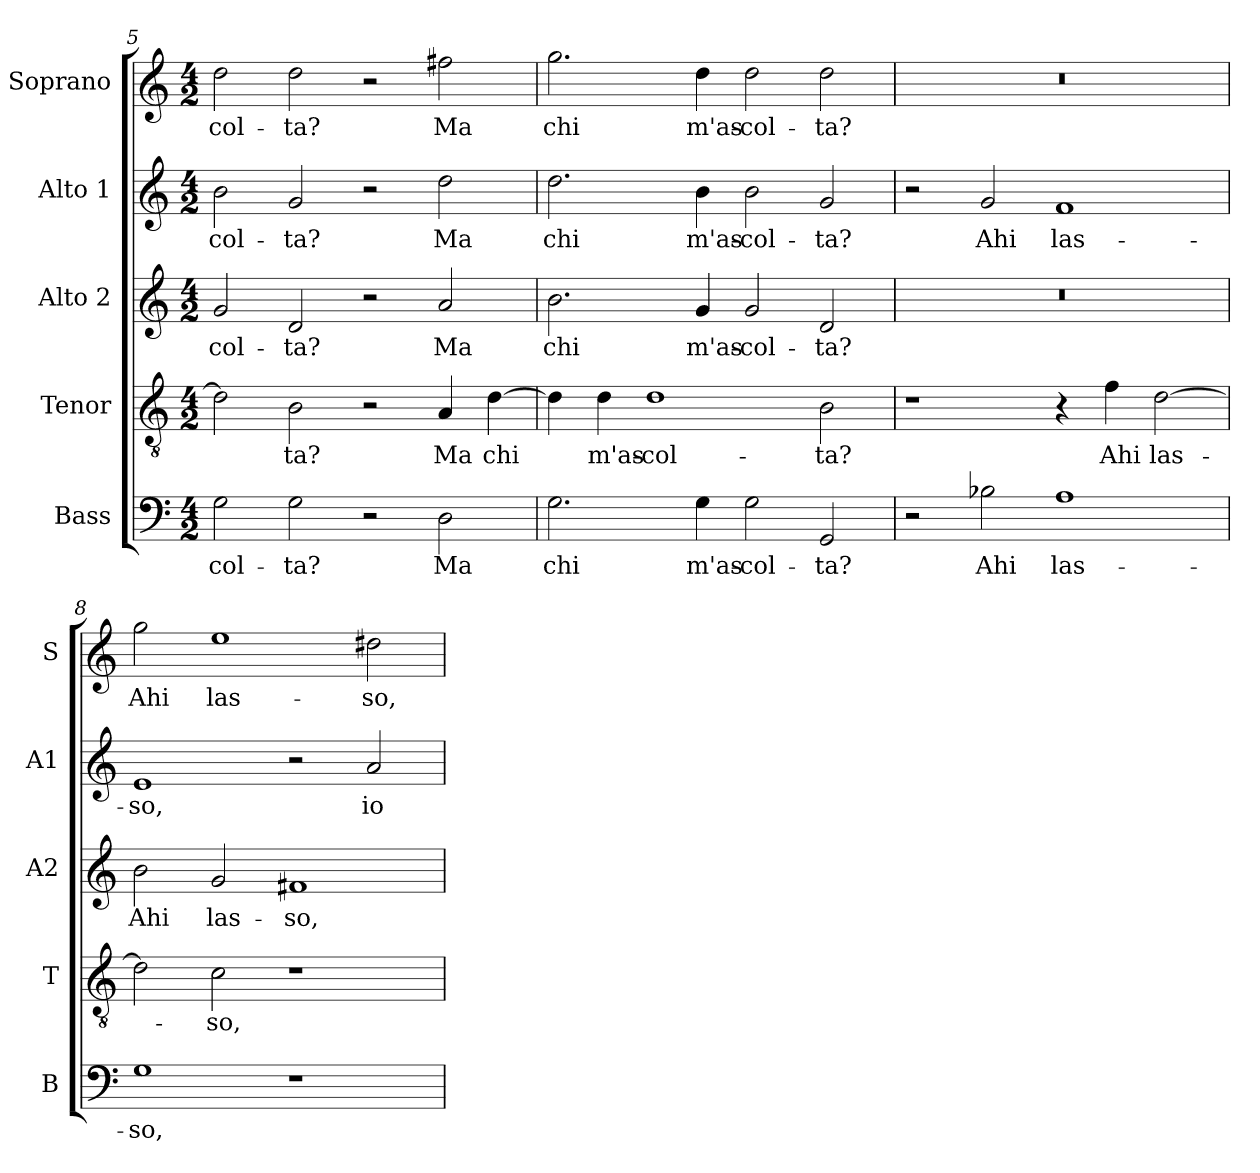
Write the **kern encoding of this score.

**kern	**text	**kern	**text	**kern	**text	**kern	**text	**kern	**text
*part5	*part5	*part4	*part4	*part3	*part3	*part2	*part2	*part1	*part1
*staff5	*staff5	*staff4	*staff4	*staff3	*staff3	*staff2	*staff2	*staff1	*staff1
*I"Bass	*	*I"Tenor	*	*I"Alto 2	*	*I"Alto 1	*	*I"Soprano	*
*I'B	*	*I'T	*	*I'A2	*	*I'A1	*	*I'S	*
*clefF4	*	*clefGv2	*	*clefG2	*	*clefG2	*	*clefG2	*
*	*	*ITrd7c12	*	*	*	*	*	*	*
*k[]	*	*k[]	*	*k[]	*	*k[]	*	*k[]	*
*C:	*	*C:	*	*C:	*	*C:	*	*C:	*
*M4/2	*	*M4/2	*	*M4/2	*	*M4/2	*	*M4/2	*
=5	=5	=5	=5	=5	=5	=5	=5	=5	=5
!	!LO:LY:b:color=#000000	!	!	!	!	!	!	!	!
!	!	!	!	!	!LO:LY:b:color=#000000	!	!	!	!
!	!	!	!	!	!	!	!LO:LY:b:color=#000000	!	!
!	!	!	!	!	!	!	!	!	!LO:LY:b:color=#000000
2Gi\	-col-	2Di\]	.	2gi/	-col-	2bi\	-col-	2ddi\	-col-
!	!LO:LY:b:color=#000000	!	!	!	!	!	!	!	!
!	!	!	!LO:LY:b:color=#000000	!	!	!	!	!	!
!	!	!	!	!	!LO:LY:b:color=#000000	!	!	!	!
!	!	!	!	!	!	!	!LO:LY:b:color=#000000	!	!
!	!	!	!	!	!	!	!	!	!LO:LY:b:color=#000000
2Gi\	-ta?	2BBi\	-ta?	2di/	-ta?	2gi/	-ta?	2ddi\	-ta?
2r	.	2r	.	2r	.	2r	.	2r	.
!	!LO:LY:b:color=#000000	!	!	!	!	!	!	!	!
!	!	!	!LO:LY:b:color=#000000	!	!	!	!	!	!
!	!	!	!	!	!LO:LY:b:color=#000000	!	!	!	!
!	!	!	!	!	!	!	!LO:LY:b:color=#000000	!	!
!	!	!	!	!	!	!	!	!	!LO:LY:b:color=#000000
2Di\	Ma	4AAi/	Ma	2ai/	Ma	2ddi\	Ma	2ff#Xi\	Ma
!	!	!	!LO:LY:b:color=#000000	!	!	!	!	!	!
.	.	[4Di\	chi	.	.	.	.	.	.
=6	=6	=6	=6	=6	=6	=6	=6	=6	=6
!	!LO:LY:b:color=#000000	!	!	!	!	!	!	!	!
!	!	!	!	!	!LO:LY:b:color=#000000	!	!	!	!
!	!	!	!	!	!	!	!LO:LY:b:color=#000000	!	!
!	!	!	!	!	!	!	!	!	!LO:LY:b:color=#000000
2.Gi\	chi	4Di\]	.	2.bi\	chi	2.ddi\	chi	2.ggi\	chi
!	!	!	!LO:LY:b:color=#000000	!	!	!	!	!	!
.	.	4Di\	m'as-	.	.	.	.	.	.
!	!	!	!LO:LY:b:color=#000000	!	!	!	!	!	!
.	.	1Di	-col-	.	.	.	.	.	.
!	!LO:LY:b:color=#000000	!	!	!	!	!	!	!	!
!	!	!	!	!	!LO:LY:b:color=#000000	!	!	!	!
!	!	!	!	!	!	!	!LO:LY:b:color=#000000	!	!
!	!	!	!	!	!	!	!	!	!LO:LY:b:color=#000000
4Gi\	m'as-	.	.	4gi/	m'as-	4bi\	m'as-	4ddi\	m'as-
!	!LO:LY:b:color=#000000	!	!	!	!	!	!	!	!
!	!	!	!	!	!LO:LY:b:color=#000000	!	!	!	!
!	!	!	!	!	!	!	!LO:LY:b:color=#000000	!	!
!	!	!	!	!	!	!	!	!	!LO:LY:b:color=#000000
2Gi\	-col-	.	.	2gi/	-col-	2bi\	-col-	2ddi\	-col-
!	!LO:LY:b:color=#000000	!	!	!	!	!	!	!	!
!	!	!	!LO:LY:b:color=#000000	!	!	!	!	!	!
!	!	!	!	!	!LO:LY:b:color=#000000	!	!	!	!
!	!	!	!	!	!	!	!LO:LY:b:color=#000000	!	!
!	!	!	!	!	!	!	!	!	!LO:LY:b:color=#000000
2GGi/	-ta?	2BBi\	-ta?	2di/	-ta?	2gi/	-ta?	2ddi\	-ta?
=7	=7	=7	=7	=7	=7	=7	=7	=7	=7
!	!	!	!	!LO:N:vis=1	!	!	!	!LO:N:vis=1	!
2r	.	1r	.	0r	.	2r	.	0r	.
!	!LO:LY:b:color=#000000	!	!	!	!	!	!	!	!
!	!	!	!	!	!	!	!LO:LY:b:color=#000000	!	!
2B-Xi\	Ahi	.	.	.	.	2gi/	Ahi	.	.
!	!LO:LY:b:color=#000000	!	!	!	!	!	!	!	!
!	!	!	!	!	!	!	!LO:LY:b:color=#000000	!	!
1Ai	las-	4r	.	.	.	1fi	las-	.	.
!	!	!	!LO:LY:b:color=#000000	!	!	!	!	!	!
.	.	4Fi\	Ahi	.	.	.	.	.	.
!	!	!	!LO:LY:b:color=#000000	!	!	!	!	!	!
.	.	[2Di\	las-	.	.	.	.	.	.
!!LO:LB:g=z
=8	=8	=8	=8	=8	=8	=8	=8	=8	=8
!	!LO:LY:b:color=#000000	!	!	!	!	!	!	!	!
!	!	!	!	!	!LO:LY:b:color=#000000	!	!	!	!
!	!	!	!	!	!	!	!LO:LY:b:color=#000000	!	!
!	!	!	!	!	!	!	!	!	!LO:LY:b:color=#000000
1Gi	-so,	2Di\]	.	2bi\	Ahi	1ei	-so,	2ggi\	Ahi
!	!	!	!LO:LY:b:color=#000000	!	!	!	!	!	!
!	!	!	!	!	!LO:LY:b:color=#000000	!	!	!	!
!	!	!	!	!	!	!	!	!	!LO:LY:b:color=#000000
.	.	2Ci\	-so,	2gi/	las-	.	.	1eei	las-
!	!	!	!	!	!LO:LY:b:color=#000000	!	!	!	!
1r	.	1r	.	1f#Xi	-so,	2r	.	.	.
!	!	!	!	!	!	!	!LO:LY:b:color=#000000	!	!
!	!	!	!	!	!	!	!	!	!LO:LY:b:color=#000000
.	.	.	.	.	.	2ai/	io	2dd#Xi\	-so,
=	=	=	=	=	=	=	=	=	=
*-	*-	*-	*-	*-	*-	*-	*-	*-	*-
